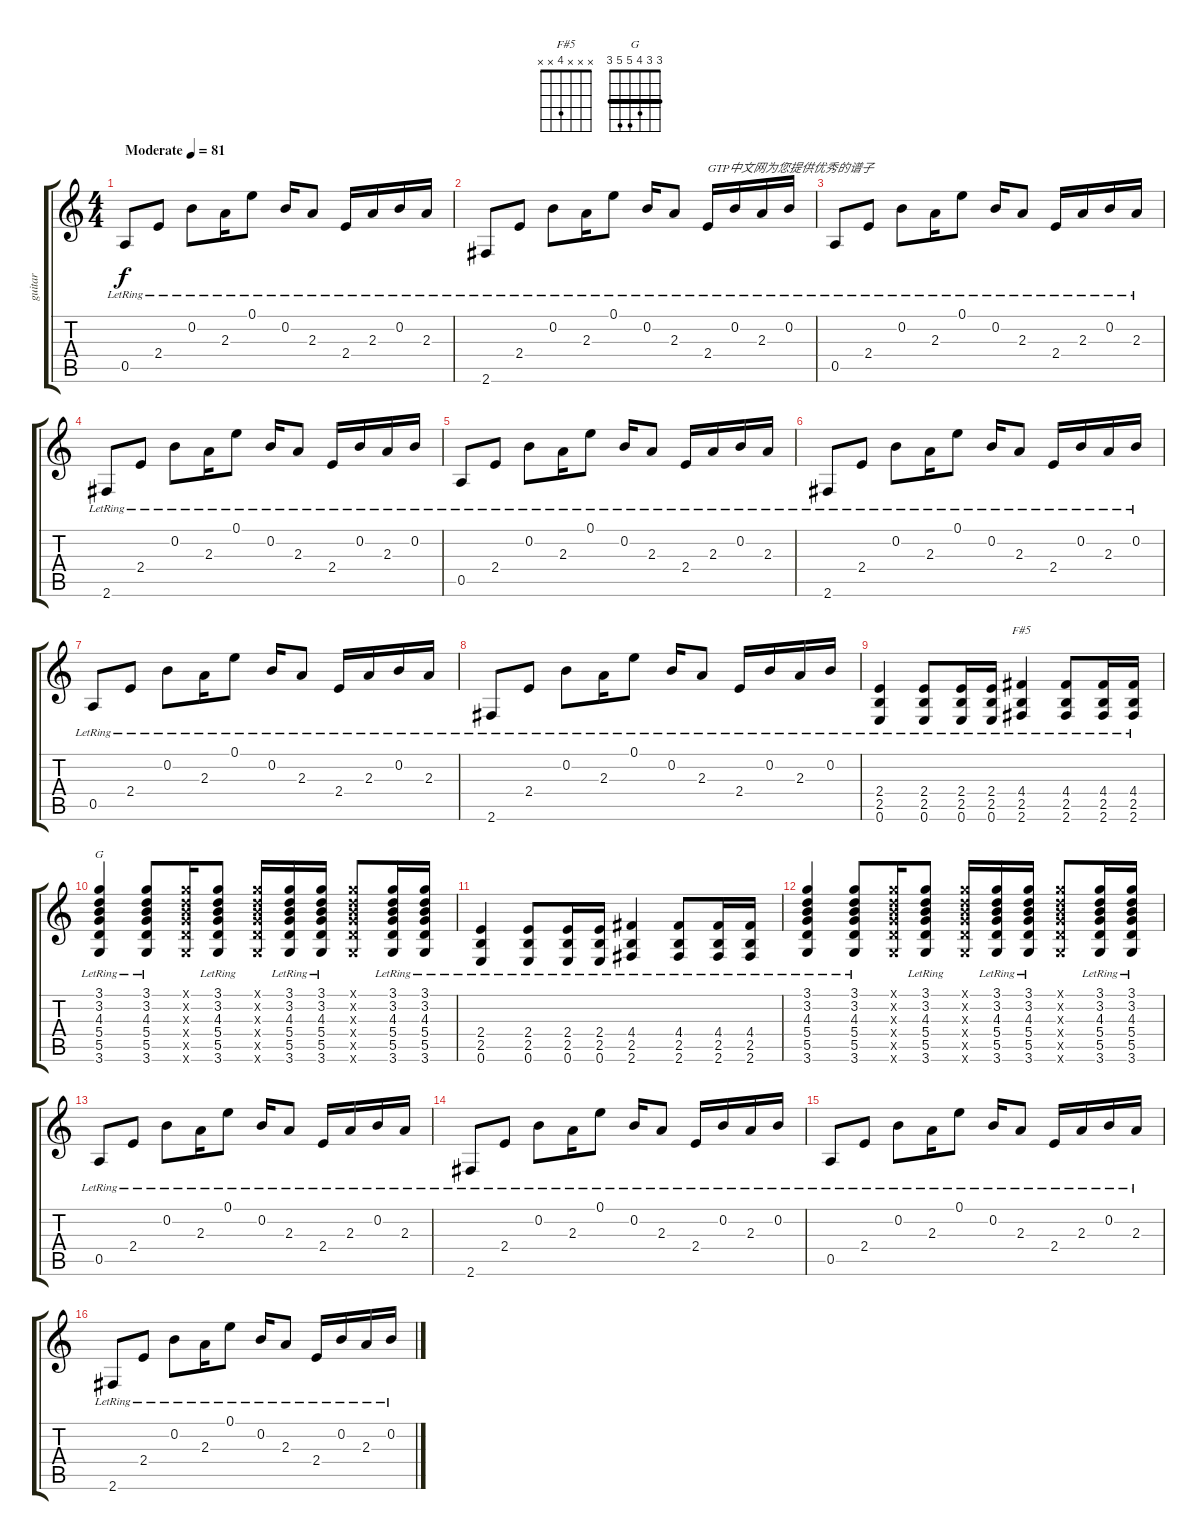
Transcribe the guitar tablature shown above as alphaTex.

\track ("guitar" "guitar") {instrument electricguitarclean}
\staff {score tabs}
\tuning (E4 B3 G3 D3 A2 E2) {hide}
\chord ("F#5" x x x 4 x x) {barre 4}
\chord ("G" 3 3 4 5 5 3) {barre 3}
\ts (4 4)
\tempo (81 "Moderate")
\clef g2
\ks c
0.5{lr}.8{dy f instrument electricguitarclean} 2.4{lr}.8 0.2{lr}.8 2.3{lr}.16 0.1{lr}.8 0.2{lr}.16 2.3{lr}.8 2.4{lr}.16 2.3{lr}.16 0.2{lr}.16 2.3{lr}.16 |
2.6{lr}.8 2.4{lr}.8 0.2{lr}.8 2.3{lr}.16 0.1{lr}.8 0.2{lr}.16 2.3{lr}.8 2.4{lr}.16{txt "GTP中文网为您提供优秀的谱子"} 0.2{lr}.16 2.3{lr}.16 0.2{lr}.16 |
0.5{lr}.8 2.4{lr}.8 0.2{lr}.8 2.3{lr}.16 0.1{lr}.8 0.2{lr}.16 2.3{lr}.8 2.4{lr}.16 2.3{lr}.16 0.2{lr}.16 2.3{lr}.16 |
2.6{lr}.8 2.4{lr}.8 0.2{lr}.8 2.3{lr}.16 0.1{lr}.8 0.2{lr}.16 2.3{lr}.8 2.4{lr}.16 0.2{lr}.16 2.3{lr}.16 0.2{lr}.16 |
0.5{lr}.8 2.4{lr}.8 0.2{lr}.8 2.3{lr}.16 0.1{lr}.8 0.2{lr}.16 2.3{lr}.8 2.4{lr}.16 2.3{lr}.16 0.2{lr}.16 2.3{lr}.16 |
2.6{lr}.8 2.4{lr}.8 0.2{lr}.8 2.3{lr}.16 0.1{lr}.8 0.2{lr}.16 2.3{lr}.8 2.4{lr}.16 0.2{lr}.16 2.3{lr}.16 0.2{lr}.16 |
0.5{lr}.8 2.4{lr}.8 0.2{lr}.8 2.3{lr}.16 0.1{lr}.8 0.2{lr}.16 2.3{lr}.8 2.4{lr}.16 2.3{lr}.16 0.2{lr}.16 2.3{lr}.16 |
2.6{lr}.8 2.4{lr}.8 0.2{lr}.8 2.3{lr}.16 0.1{lr}.8 0.2{lr}.16 2.3{lr}.8 2.4{lr}.16 0.2{lr}.16 2.3{lr}.16 0.2{lr}.16 |
(2.4{lr} 2.5{lr} 0.6{lr}).4 (2.4{lr} 2.5{lr} 0.6{lr}).8 (2.4{lr} 2.5{lr} 0.6{lr}).16 (2.4{lr} 2.5{lr} 0.6{lr}).16 (4.4{lr} 2.5{lr} 2.6{lr}).4{ch "F#5"} (4.4{lr} 2.5{lr} 2.6{lr}).8 (4.4{lr} 2.5{lr} 2.6{lr}).16 (4.4{lr} 2.5{lr} 2.6{lr}).16 |
(3.1{lr} 3.2{lr} 4.3{lr} 5.4{lr} 5.5{lr} 3.6{lr}).4{ch "G"} (3.1{lr} 3.2{lr} 4.3{lr} 5.4{lr} 5.5{lr} 3.6{lr}).8 (3.1{x} 3.2{x} 4.3{x} 5.4{x} 5.5{x} 3.6{x}).16 (3.1{lr} 3.2{lr} 4.3{lr} 5.4{lr} 5.5{lr} 3.6{lr}).8 (3.1{x} 3.2{x} 4.3{x} 5.4{x} 5.5{x} 3.6{x}).16 (3.1{lr} 3.2{lr} 4.3{lr} 5.4{lr} 5.5{lr} 3.6{lr}).16 (3.1{lr} 3.2{lr} 4.3{lr} 5.4{lr} 5.5{lr} 3.6{lr}).16 (3.1{x} 3.2{x} 4.3{x} 5.4{x} 5.5{x} 3.6{x}).8 (3.1{lr} 3.2{lr} 4.3{lr} 5.4{lr} 5.5{lr} 3.6{lr}).16 (3.1{lr} 3.2{lr} 4.3{lr} 5.4{lr} 5.5{lr} 3.6{lr}).16 |
(2.4{lr} 2.5{lr} 0.6{lr}).4 (2.4{lr} 2.5{lr} 0.6{lr}).8 (2.4{lr} 2.5{lr} 0.6{lr}).16 (2.4{lr} 2.5{lr} 0.6{lr}).16 (4.4{lr} 2.5{lr} 2.6{lr}).4 (4.4{lr} 2.5{lr} 2.6{lr}).8 (4.4{lr} 2.5{lr} 2.6{lr}).16 (4.4{lr} 2.5{lr} 2.6{lr}).16 |
(3.1{lr} 3.2{lr} 4.3{lr} 5.4{lr} 5.5{lr} 3.6{lr}).4 (3.1{lr} 3.2{lr} 4.3{lr} 5.4{lr} 5.5{lr} 3.6{lr}).8 (3.1{x} 3.2{x} 4.3{x} 5.4{x} 5.5{x} 3.6{x}).16 (3.1{lr} 3.2{lr} 4.3{lr} 5.4{lr} 5.5{lr} 3.6{lr}).8 (3.1{x} 3.2{x} 4.3{x} 5.4{x} 5.5{x} 3.6{x}).16 (3.1{lr} 3.2{lr} 4.3{lr} 5.4{lr} 5.5{lr} 3.6{lr}).16 (3.1{lr} 3.2{lr} 4.3{lr} 5.4{lr} 5.5{lr} 3.6{lr}).16 (3.1{x} 3.2{x} 4.3{x} 5.4{x} 5.5{x} 3.6{x}).8 (3.1{lr} 3.2{lr} 4.3{lr} 5.4{lr} 5.5{lr} 3.6{lr}).16 (3.1{lr} 3.2{lr} 4.3{lr} 5.4{lr} 5.5{lr} 3.6{lr}).16 |
0.5{lr}.8 2.4{lr}.8 0.2{lr}.8 2.3{lr}.16 0.1{lr}.8 0.2{lr}.16 2.3{lr}.8 2.4{lr}.16 2.3{lr}.16 0.2{lr}.16 2.3{lr}.16 |
2.6{lr}.8 2.4{lr}.8 0.2{lr}.8 2.3{lr}.16 0.1{lr}.8 0.2{lr}.16 2.3{lr}.8 2.4{lr}.16 0.2{lr}.16 2.3{lr}.16 0.2{lr}.16 |
0.5{lr}.8 2.4{lr}.8 0.2{lr}.8 2.3{lr}.16 0.1{lr}.8 0.2{lr}.16 2.3{lr}.8 2.4{lr}.16 2.3{lr}.16 0.2{lr}.16 2.3{lr}.16 |
2.6{lr}.8 2.4{lr}.8 0.2{lr}.8 2.3{lr}.16 0.1{lr}.8 0.2{lr}.16 2.3{lr}.8 2.4{lr}.16 0.2{lr}.16 2.3{lr}.16 0.2{lr}.16
